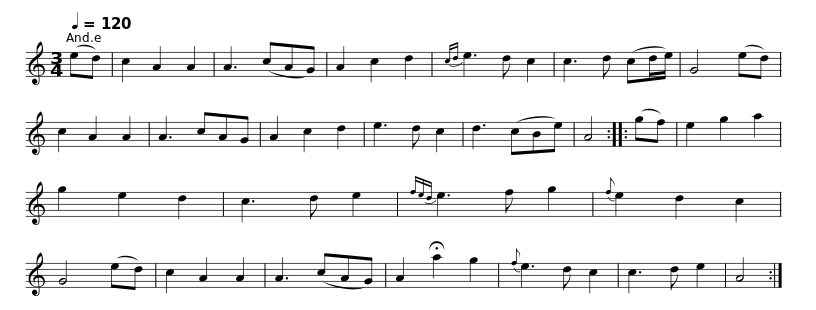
X:1
L:1/8
Q:1/4=120
M:3/4
I:linebreak $
K:C
V:1 treble
V:1
 (ed) | c2 A2 A2 | A3 (cAG) | A2 c2 d2 |{cd} e3 d c2 | %5
 c3 d (cd/e/) | G4 (ed) | c2 A2 A2 | A3 cAG | A2 c2 d2 | %10
 e3 d c2 |$ d3 (cBe) | A4 :: (gf) | e2 g2 a2 | %15
 g2 e2 d2 | c3 d e2 |{fed} e3 f g2 |{f} e2 d2 c2 | G4 (ed) | %20
 c2 A2 A2 | A3 (cAG) | A2 !fermata!a2 g2 |${f} e3 d c2 | c3 d e2 | %25
 A4 :| %26
